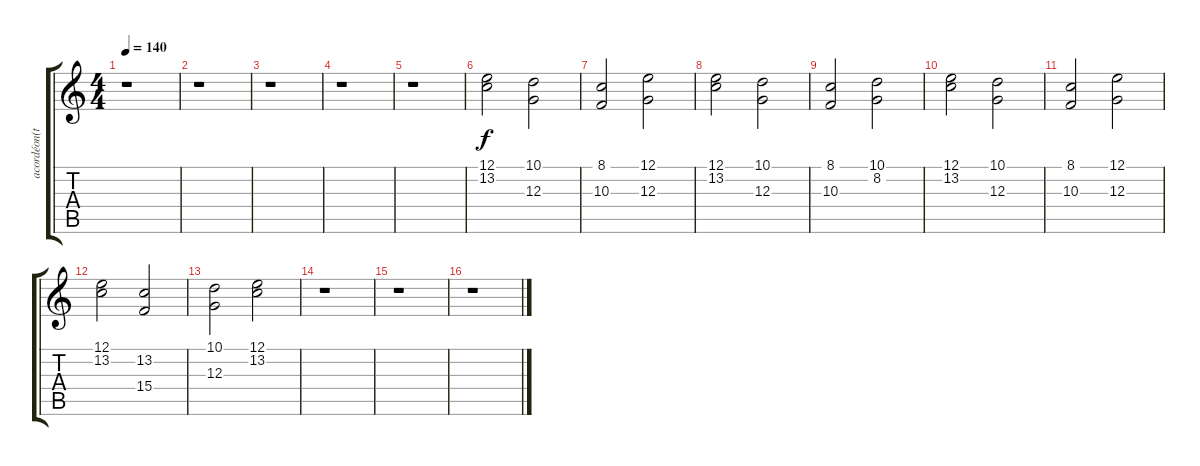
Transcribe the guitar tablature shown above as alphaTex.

\track ("acordéon(tré)" "acordéon(t") {instrument accordion}
\staff {score tabs}
\tuning (E4 B3 G3 D3 A2 E2) {hide}
\ts (4 4)
\tempo 140
\clef g2
\ks c
r.1{dy f} |
r.1 |
r.1 |
r.1 |
r.1 |
(12.1 13.2).2 (10.1 12.3).2 |
(8.1 10.3).2 (12.1 12.3).2 |
(12.1 13.2).2 (10.1 12.3).2 |
(8.1 10.3).2 (10.1 8.2).2 |
(12.1 13.2).2 (10.1 12.3).2 |
(8.1 10.3).2 (12.1 12.3).2 |
(12.1 13.2).2 (13.2 15.4).2 |
(10.1 12.3).2 (12.1 13.2).2 |
r.1 |
r.1 |
r.1
